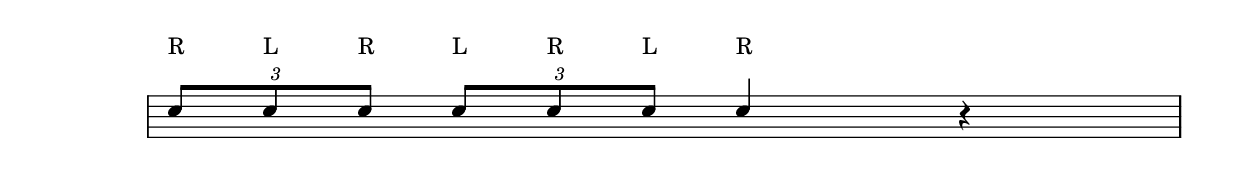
\version "2.22.1"

rudiment = \drummode {
  \tuplet 3/2 { sn8^"R" sn8^"L" sn8^"R" } \tuplet 3/2 { sn8^"L" sn8^"R" sn8^"L" } sn4^"R" r4
}

\score {
  <<
    \new DrumStaff <<
      \new DrumVoice {
        \override Score.SystemStartBar.collapse-height = #-inf.0
        \omit Staff.TimeSignature
        \omit Staff.Clef
        \override TextScript.Y-offset = 6
        \stemUp
        \rudiment
      }
    >>
  >>

  \layout {
    ragged-last = ##f
  }
}